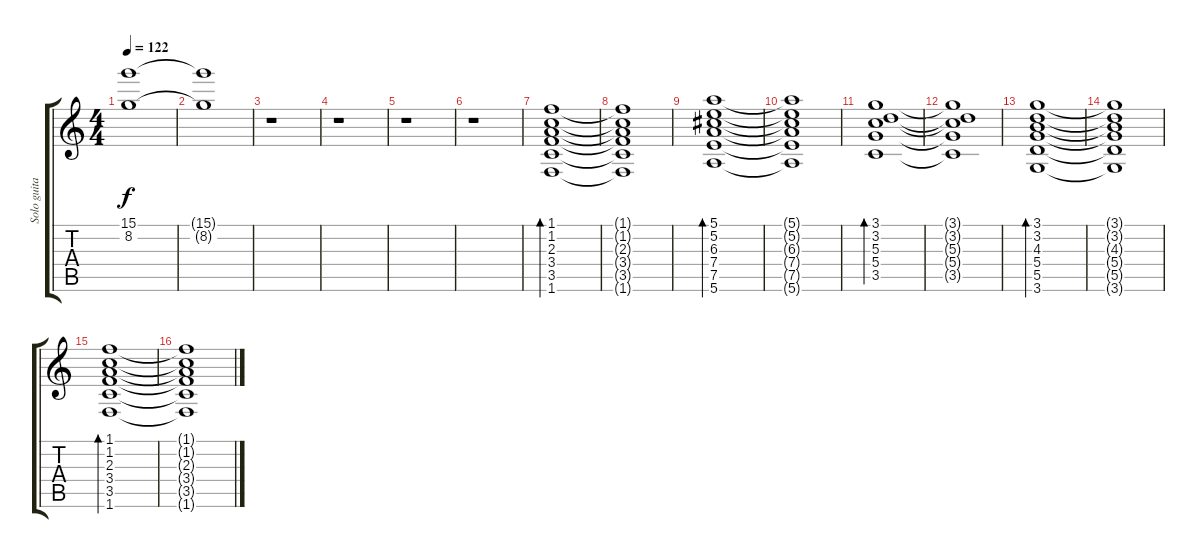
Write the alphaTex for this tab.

\track ("Solo guitar 2" "Solo guita") {instrument overdrivenguitar}
\staff {score tabs}
\tuning (E4 B3 G3 D3 A2 E2) {hide}
\ts (4 4)
\tempo 122
\clef g2
\ks c
(15.1 8.2).1{dy f} |
(15.1{t} 8.2{t}).1 |
r.1 |
r.1 |
r.1 |
r.1 |
(1.1 1.2 2.3 3.4 3.5 1.6).1{bd 60 volume 11 balance 16 instrument pad3polysynth} |
(1.1{t} 1.2{t} 2.3{t} 3.4{t} 3.5{t} 1.6{t}).1 |
(5.1 5.2 6.3 7.4 7.5 5.6).1{bd 60 volume 11 balance 16 instrument pad3polysynth} |
(5.1{t} 5.2{t} 6.3{t} 7.4{t} 7.5{t} 5.6{t}).1 |
(3.1 3.2 5.3 5.4 3.5).1{bd 60 volume 11 balance 16 instrument pad3polysynth} |
(3.1{t} 3.2{t} 5.3{t} 5.4{t} 3.5{t}).1 |
(3.1 3.2 4.3 5.4 5.5 3.6).1{bd 60 volume 11 balance 16 instrument pad3polysynth} |
(3.1{t} 3.2{t} 4.3{t} 5.4{t} 5.5{t} 3.6{t}).1 |
(1.1 1.2 2.3 3.4 3.5 1.6).1{bd 60 volume 11 balance 16 instrument pad3polysynth} |
(1.1{t} 1.2{t} 2.3{t} 3.4{t} 3.5{t} 1.6{t}).1
